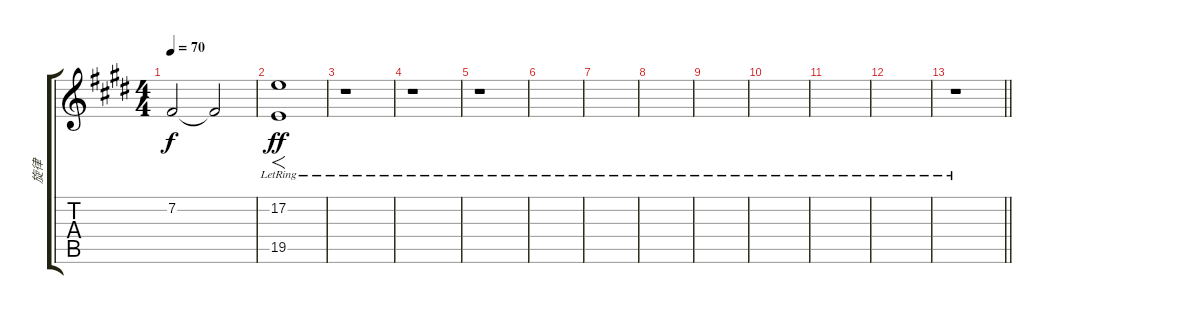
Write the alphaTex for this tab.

\track ("旋律" "旋律") {instrument acousticgrandpiano}
\staff {score tabs}
\tuning (E4 B3 G3 D3 A2 E2) {hide}
\ts (4 4)
\tempo 70
\clef g2
\ks e
7.2{t}.2{dy f} 7.2{t}.2 |
(17.2{lr} 19.5).1{f dy ff} |
r.1 |
r.1 |
r.1 |
|
|
|
|
|
|
|
\barLineRight lightlight
r.1
